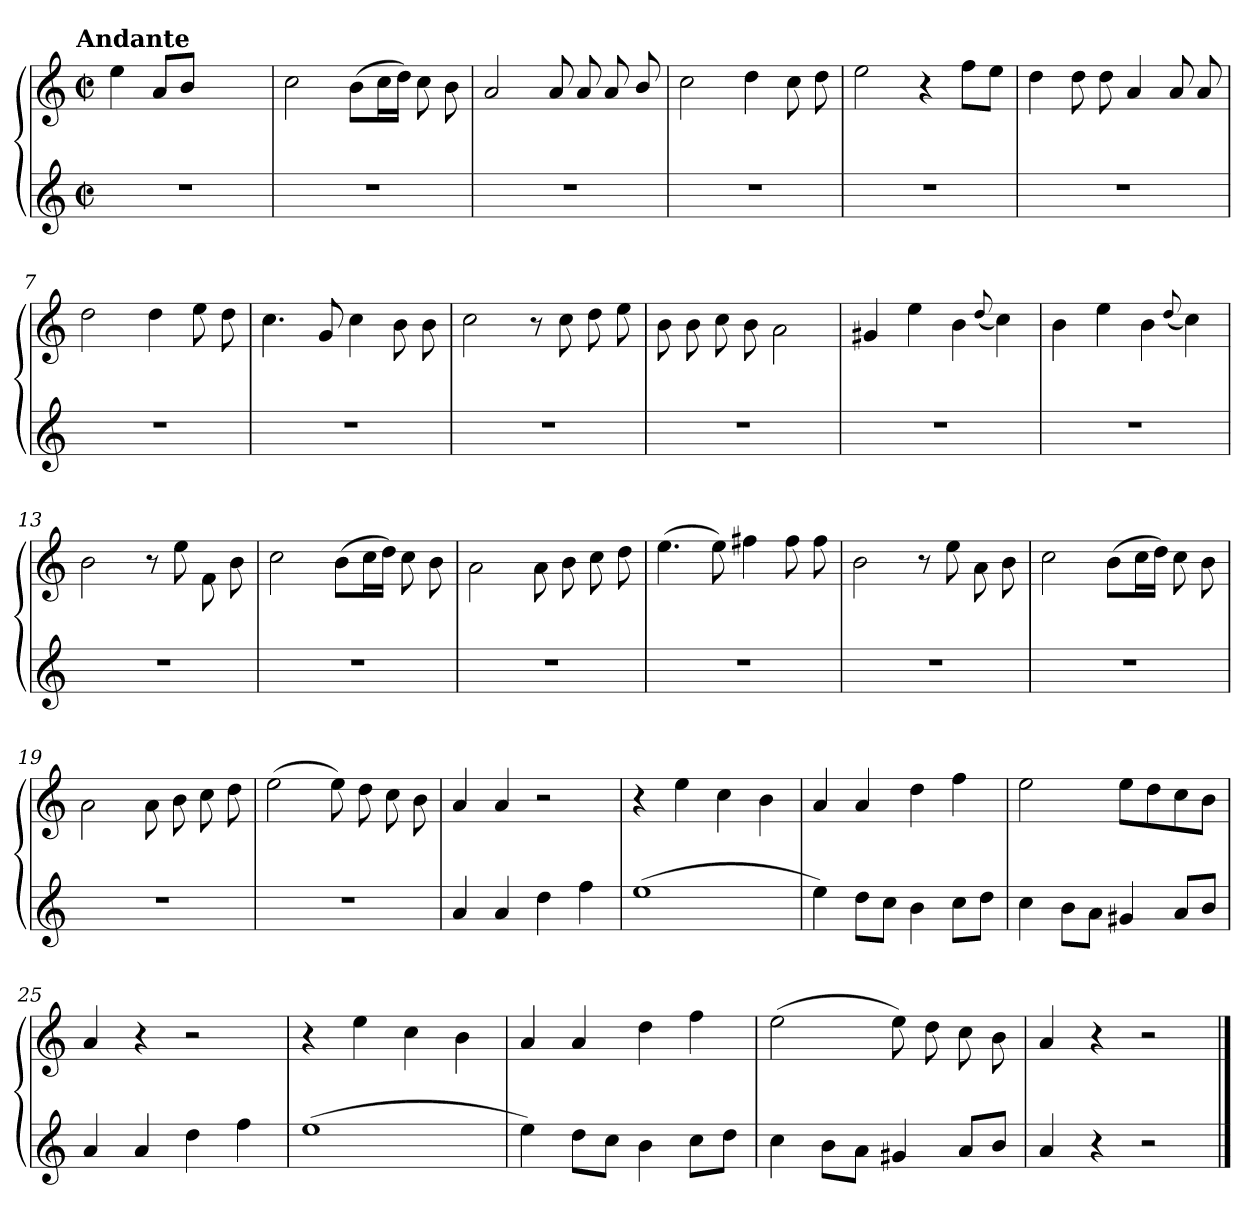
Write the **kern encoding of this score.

**kern	**kern
*part1	*part1
*staff2	*staff1
*clefG2	*clefG2
*k[]	*k[]
!!LO:TX:omd:t=Andante
*M2/2	*M2/2
*met(c|)	*met(c|)
*MM92	*MM92
=1	=1
1r	4ee\
.	8a/L
.	8b/J
.	2ryy
=2	=2
1r	2cc\
.	(>8b\L
.	16cc\L
.	16dd\JJ)
.	8cc\
.	8b\
=3	=3
1r	2a/
.	8a/
.	8a/
.	8a/
.	8b/
=4	=4
1r	2cc\
.	4dd\
.	8cc\
.	8dd\
=5	=5
1r	2ee\
.	4r
.	8ff\L
.	8ee\J
!!LO:LB:g=z
=6	=6
1r	4dd\
.	8dd\
.	8dd\
.	4a/
.	8a/
.	8a/
=7	=7
1r	2dd\
.	4dd\
.	8ee\
.	8dd\
=8	=8
1r	4.cc\
.	8g/
.	4cc\
.	8b\
.	8b\
=9	=9
1r	2cc\
.	8r
.	8cc\
.	8dd\
.	8ee\
=10	=10
1r	8b\
.	8b\
.	8cc\
.	8b\
.	2a\
!!LO:LB:g=z
=11	=11
1r	4g#X/
.	4ee\
.	4b\
.	(<8qqdd/
.	4cc\)
=12	=12
1r	4b\
.	4ee\
.	4b\
.	(<8qqdd/
.	4cc\)
=13	=13
1r	2b\
.	8r
.	8ee\
.	8f\
.	8b\
=14	=14
1r	2cc\
.	(>8b\L
.	16cc\L
.	16dd\JJ)
.	8cc\
.	8b\
=15	=15
1r	2a\
.	8a\
.	8b\
.	8cc\
.	8dd\
!!LO:LB:g=z
=16	=16
1r	(>4.ee\
.	8ee\)
.	4ff#X\
.	8ff#\
.	8ff#\
=17	=17
1r	2b\
.	8r
.	8ee\
.	8a\
.	8b\
=18	=18
1r	2cc\
.	(>8b\L
.	16cc\L
.	16dd\JJ)
.	8cc\
.	8b\
=19	=19
1r	2a\
.	8a\
.	8b\
.	8cc\
.	8dd\
=20	=20
1r	(>2ee\
.	8ee\)
.	8dd\
.	8cc\
.	8b\
!!LO:LB:g=z
=21	=21
4a/	4a/
4a/	4a/
4dd\	2r
4ff\	.
=22	=22
(>1ee	4r
.	4ee\
.	4cc\
.	4b\
=23	=23
4ee\)	4a/
8dd\L	4a/
8cc\J	.
4b\	4dd\
8cc\L	4ff\
8dd\J	.
=24	=24
4cc\	2ee\
8b\L	.
8a\J	.
4g#X/	8ee\L
.	8dd\
8a/L	8cc\
8b/J	8b\J
!!LO:LB:g=z
=25	=25
4a/	4a/
4a/	4r
4dd\	2r
4ff\	.
=26	=26
(>1ee	4r
.	4ee\
.	4cc\
.	4b\
=27	=27
4ee\)	4a/
8dd\L	4a/
8cc\J	.
4b\	4dd\
8cc\L	4ff\
8dd\J	.
=28	=28
4cc\	(>2ee\
8b\L	.
8a\J	.
4g#X/	8ee\)
.	8dd\
8a/L	8cc\
8b/J	8b\
=29	=29
4a/	4a/
4r	4r
2r	2r
==	==
*-	*-
